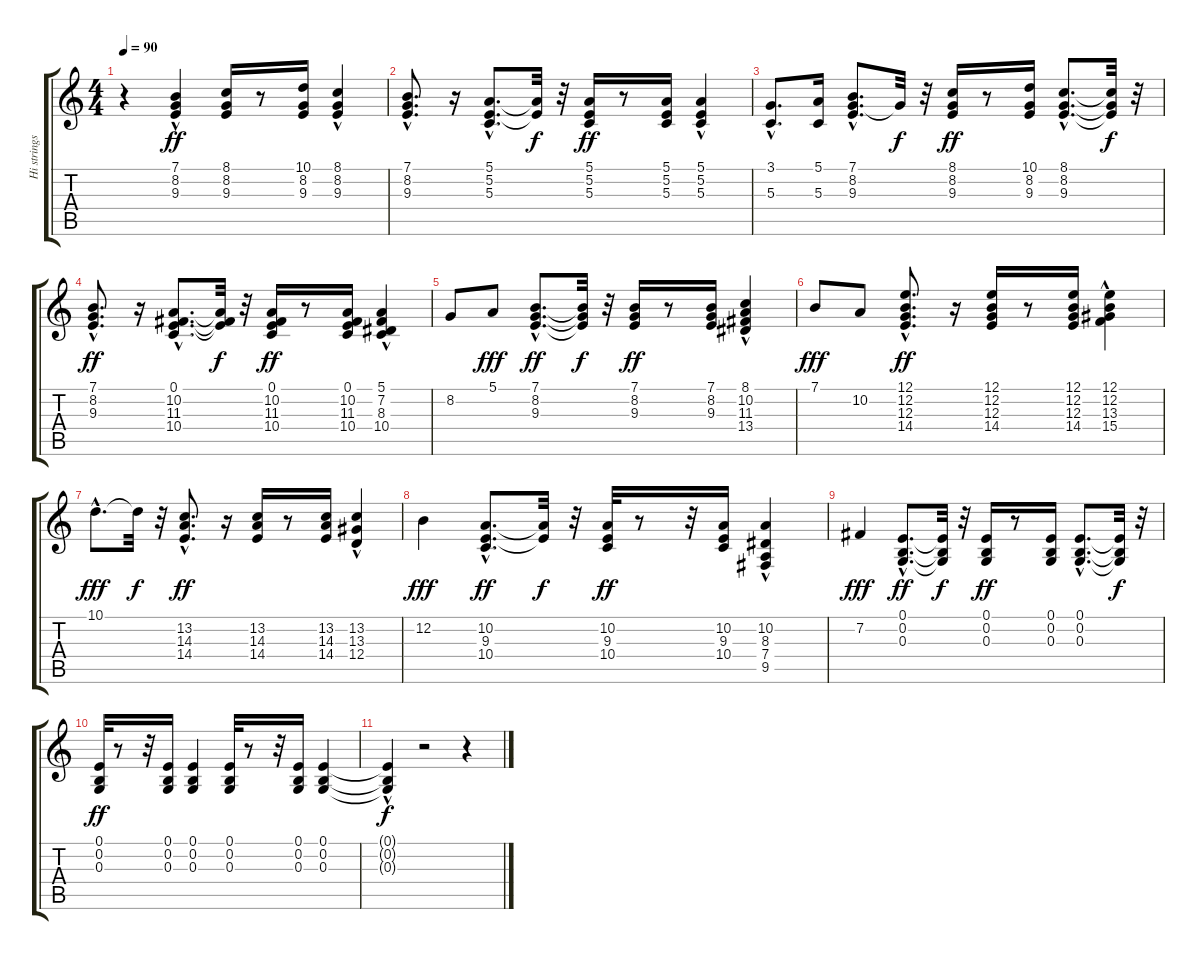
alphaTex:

\track ("Hi strings" "Hi strings") {instrument stringensemble1}
\staff {score tabs}
\tuning (E4 B3 G3 D3 A2 E2) {hide}
\ts (4 4)
\tempo 90
\clef g2
\ks c
r.4{dy ff instrument stringensemble1} (7.1 8.2{hac} 9.3{hac}).4 (8.1 8.2 9.3).16 r.8 (10.1 8.2 9.3).16 (8.1{hac} 8.2 9.3{hac}).4 |
(7.1{hac} 8.2{hac} 9.3{hac}).8{d} r.16 (5.1{hac} 5.2{hac} 5.3{hac}).8{d} (5.1{t} 5.2{t}).32{dy f} r.32 (5.1 5.2 5.3).16{dy ff} r.8 (5.1 5.2 5.3).16 (5.1 5.2{hac} 5.3{hac}).4 |
(3.1{hac} 5.3).8{d} (5.1 5.3).16 (7.1{hac} 8.2{hac} 9.3{hac}).8{d} 8.2{t}.32{dy f} r.32 (8.1 8.2 9.3).16{dy ff} r.8 (10.1 8.2 9.3).16 (8.1{hac} 8.2{hac} 9.3{hac}).8{d} (8.1{t} 8.2{t} 9.3{t}).32{dy f} r.32 |
(7.1 8.2 9.3{hac}).8{d dy ff} r.16 (0.1{hac} 10.2{hac} 11.3{hac} 10.4{hac}).8{d} (0.1{t} 10.2{t} 11.3{t}).32{dy f} r.32 (0.1 10.2 11.3 10.4).16{dy ff} r.8 (0.1 10.2 11.3 10.4).16 (5.1 7.2 8.3{hac} 10.4{hac}).4 |
8.2.8 5.1.8{dy fff} (7.1{hac} 8.2{hac} 9.3{hac}).8{d dy ff} (7.1{t} 8.2{t} 9.3{t}).32{dy f} r.32 (7.1 8.2 9.3).16{dy ff} r.8 (7.1 8.2 9.3).16 (8.1 10.2 11.3{hac} 13.4{hac}).4 |
7.1.8{dy fff} 10.2.8 (12.1{hac} 12.2{hac} 12.3{hac} 14.4{hac}).8{d dy ff} r.16 (12.1 12.2 12.3 14.4).16 r.8 (12.1 12.2 12.3 14.4).16 (12.1 12.2{hac} 13.3{hac} 15.4{hac}).4 |
10.1{hac}.8{d dy fff} 10.1{t}.32{dy f} r.32 (13.2{hac} 14.3{hac} 14.4{hac}).8{d dy ff} r.16 (13.2 14.3 14.4).16 r.8 (13.2 14.3 14.4).16 (13.2 13.3{hac} 12.4{hac}).4 |
12.2.4{dy fff} (10.2{hac} 9.3{hac} 10.4{hac}).8{d dy ff} (10.2{t} 9.3{t}).32{dy f} r.32 (10.2 9.3 10.4).32{dy ff} r.8 r.32 (10.2 9.3 10.4).16 (10.2 8.3{hac} 7.4{hac} 9.5{hac}).4 |
7.2.4{dy fff} (0.1{hac} 0.2{hac} 0.3{hac}).8{d dy ff} (0.1{t} 0.2{t} 0.3{t}).32{dy f} r.32 (0.1 0.2 0.3).16{dy ff} r.8 (0.1 0.2 0.3).16 (0.1{hac} 0.2{hac} 0.3{hac}).8{d} (0.1{t} 0.2{t} 0.3{t}).32{dy f} r.32 |
(0.1 0.2 0.3).32{dy ff} r.8 r.32 (0.1 0.2 0.3).16 (0.1 0.2 0.3).4 (0.1 0.2 0.3).32 r.8 r.32 (0.1 0.2 0.3).16 (0.1 0.2 0.3).4 |
(0.1{hac t} 0.2{t} 0.3{hac t}).4{dy f} r.2 r.4
